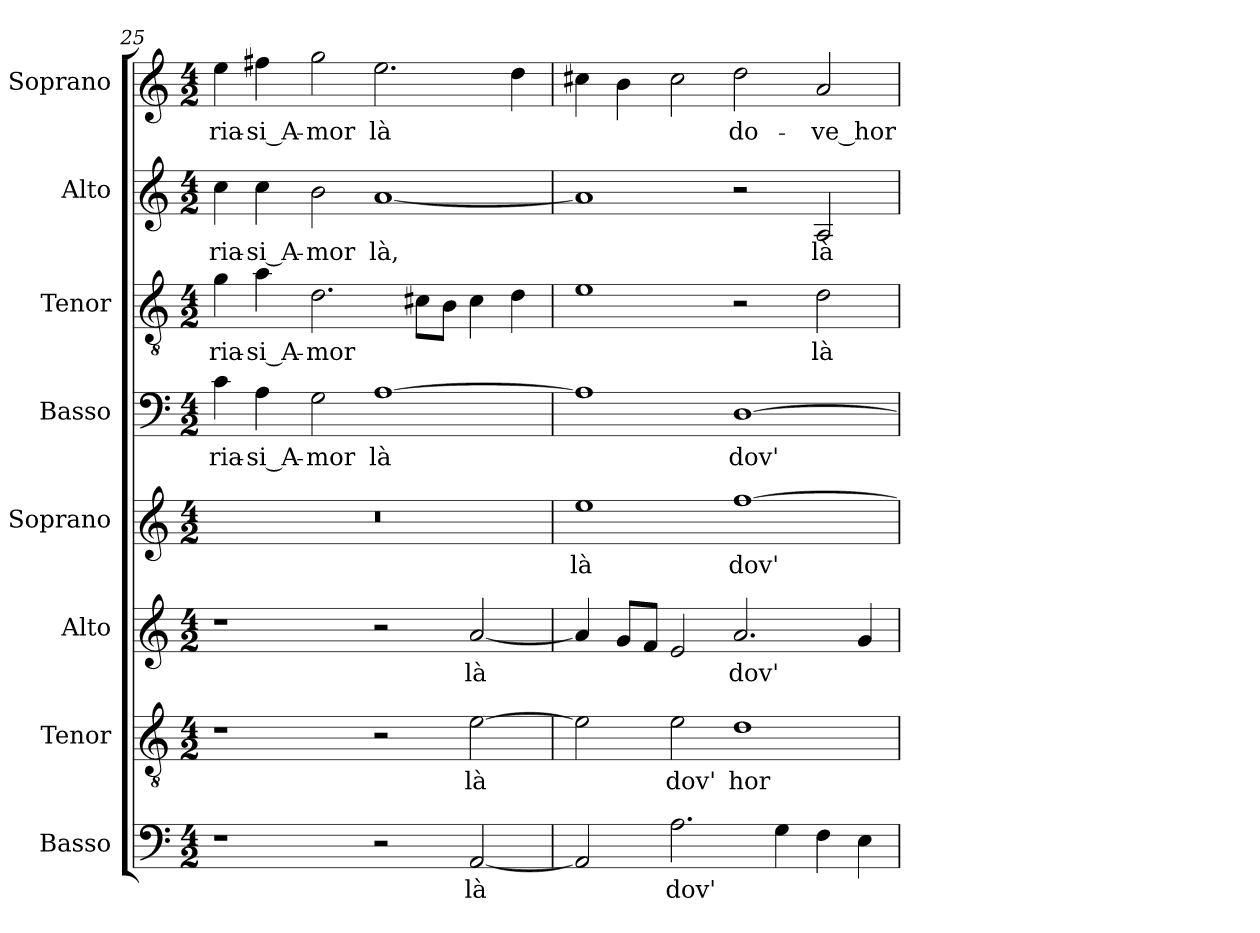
**kern	**text	**kern	**text	**kern	**text	**kern	**text	**kern	**text	**kern	**text	**kern	**text	**kern	**text
*part8	*part8	*part7	*part7	*part6	*part6	*part5	*part5	*part4	*part4	*part3	*part3	*part2	*part2	*part1	*part1
*staff8	*staff8	*staff7	*staff7	*staff6	*staff6	*staff5	*staff5	*staff4	*staff4	*staff3	*staff3	*staff2	*staff2	*staff1	*staff1
*I"Basso	*	*I"Tenor	*	*I"Alto	*	*I"Soprano	*	*I"Basso	*	*I"Tenor	*	*I"Alto	*	*I"Soprano	*
*	*	*I'T.	*	*I'A.	*	*I'Sop.	*	*	*	*I'T.	*	*I'A.	*	*I'Sop.	*
*clefF4	*	*clefGv2	*	*clefG2	*	*clefG2	*	*clefF4	*	*clefGv2	*	*clefG2	*	*clefG2	*
*	*	*ITrd7c12	*	*	*	*	*	*	*	*ITrd7c12	*	*	*	*	*
*k[]	*	*k[]	*	*k[]	*	*k[]	*	*k[]	*	*k[]	*	*k[]	*	*k[]	*
*C:	*	*C:	*	*C:	*	*C:	*	*C:	*	*C:	*	*C:	*	*C:	*
*M4/2	*	*M4/2	*	*M4/2	*	*M4/2	*	*M4/2	*	*M4/2	*	*M4/2	*	*M4/2	*
=25	=25	=25	=25	=25	=25	=25	=25	=25	=25	=25	=25	=25	=25	=25	=25
!	!	!	!	!	!	!LO:N:vis=1	!	!	!	!	!	!	!	!	!
!	!	!	!	!	!	!	!	!	!LO:LY:b:color=#000000	!	!	!	!	!	!
!	!	!	!	!	!	!	!	!	!	!	!LO:LY:b:color=#000000	!	!	!	!
!	!	!	!	!	!	!	!	!	!	!	!	!	!LO:LY:b:color=#000000	!	!
!	!	!	!	!	!	!	!	!	!	!	!	!	!	!	!LO:LY:b:color=#000000
1r	.	1r	.	1r	.	0r	.	4ci\	-ria-	4Gi\	-ria-	4cci\	-ria-	4eei\	-ria-
!	!	!	!	!	!	!	!	!	!LO:LY:b:color=#000000	!	!	!	!	!	!
!	!	!	!	!	!	!	!	!	!	!	!LO:LY:b:color=#000000	!	!	!	!
!	!	!	!	!	!	!	!	!	!	!	!	!	!LO:LY:b:color=#000000	!	!
!	!	!	!	!	!	!	!	!	!	!	!	!	!	!	!LO:LY:b:color=#000000
.	.	.	.	.	.	.	.	4Ai\	-si_A-	4Ai\	-si_A-	4cci\	-si_A-	4ff#Xi\	-si_A-
!	!	!	!	!	!	!	!	!	!LO:LY:b:color=#000000	!	!	!	!	!	!
!	!	!	!	!	!	!	!	!	!	!	!LO:LY:b:color=#000000	!	!	!	!
!	!	!	!	!	!	!	!	!	!	!	!	!	!LO:LY:b:color=#000000	!	!
!	!	!	!	!	!	!	!	!	!	!	!	!	!	!	!LO:LY:b:color=#000000
.	.	.	.	.	.	.	.	2Gi\	-mor	2.Di\	-mor	2bi\	-mor	2ggi\	-mor
!	!	!	!	!	!	!	!	!	!LO:LY:b:color=#000000	!	!	!	!	!	!
!	!	!	!	!	!	!	!	!	!	!	!	!	!LO:LY:b:color=#000000	!	!
!	!	!	!	!	!	!	!	!	!	!	!	!	!	!	!LO:LY:b:color=#000000
2r	.	2r	.	2r	.	.	.	[1Ai	là	.	.	[1ai	là,	2.eei\	là
.	.	.	.	.	.	.	.	.	.	8C#Xi\L	.	.	.	.	.
.	.	.	.	.	.	.	.	.	.	8BBi\J	.	.	.	.	.
!	!LO:LY:b:color=#000000	!	!	!	!	!	!	!	!	!	!	!	!	!	!
!	!	!	!LO:LY:b:color=#000000	!	!	!	!	!	!	!	!	!	!	!	!
!	!	!	!	!	!LO:LY:b:color=#000000	!	!	!	!	!	!	!	!	!	!
[2AAi/	là	[2Ei\	là	[2ai/	là	.	.	.	.	4C#i\	.	.	.	.	.
.	.	.	.	.	.	.	.	.	.	4Di\	.	.	.	4ddi\	.
=26	=26	=26	=26	=26	=26	=26	=26	=26	=26	=26	=26	=26	=26	=26	=26
!	!	!	!	!	!	!	!LO:LY:b:color=#000000	!	!	!	!	!	!	!	!
2AAi/]	.	2Ei\]	.	4ai/]	.	1eei	là	1Ai]	.	1Ei	.	1ai]	.	4cc#Xi\	.
.	.	.	.	8gi/L	.	.	.	.	.	.	.	.	.	4bi\	.
.	.	.	.	8fi/J	.	.	.	.	.	.	.	.	.	.	.
!	!LO:LY:b:color=#000000	!	!	!	!	!	!	!	!	!	!	!	!	!	!
!	!	!	!LO:LY:b:color=#000000	!	!	!	!	!	!	!	!	!	!	!	!
2.Ai\	dov'	2Ei\	dov'	2ei/	.	.	.	.	.	.	.	.	.	2cc#i\	.
!	!	!	!LO:LY:b:color=#000000	!	!	!	!	!	!	!	!	!	!	!	!
!	!	!	!	!	!LO:LY:b:color=#000000	!	!	!	!	!	!	!	!	!	!
!	!	!	!	!	!	!	!LO:LY:b:color=#000000	!	!	!	!	!	!	!	!
!	!	!	!	!	!	!	!	!	!LO:LY:b:color=#000000	!	!	!	!	!	!
!	!	!	!	!	!	!	!	!	!	!	!	!	!	!	!LO:LY:b:color=#000000
.	.	1Di	hor	2.ai/	dov'	[1ffi	dov'	[1Di	dov'	2r	.	2r	.	2ddi\	do-
4Gi\	.	.	.	.	.	.	.	.	.	.	.	.	.	.	.
!	!	!	!	!	!	!	!	!	!	!	!LO:LY:b:color=#000000	!	!	!	!
!	!	!	!	!	!	!	!	!	!	!	!	!	!LO:LY:b:color=#000000	!	!
!	!	!	!	!	!	!	!	!	!	!	!	!	!	!	!LO:LY:b:color=#000000
4Fi\	.	.	.	.	.	.	.	.	.	2Di\	là	2Ai/	là	2ai/	-ve_hor
4Ei\	.	.	.	4gi/	.	.	.	.	.	.	.	.	.	.	.
=	=	=	=	=	=	=	=	=	=	=	=	=	=	=	=
*-	*-	*-	*-	*-	*-	*-	*-	*-	*-	*-	*-	*-	*-	*-	*-
